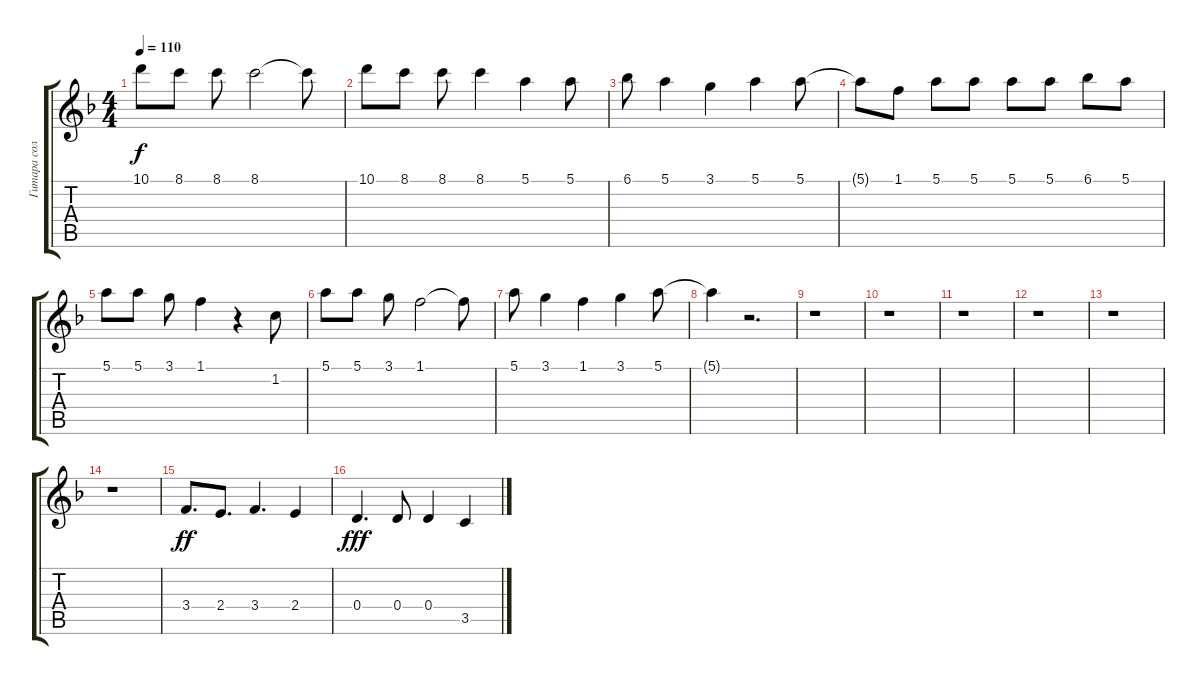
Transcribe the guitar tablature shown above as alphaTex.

\track ("Гитара соло" "Гитара сол") {instrument acousticguitarnylon}
\staff {score tabs}
\tuning (E4 B3 G3 D3 A2 E2) {hide}
\ts (4 4)
\tempo 110
\clef g2
\ks f
10.1{t}.8{dy f} 8.1.8 8.1.8 8.1.2 8.1{t}.8 |
10.1.8 8.1.8 8.1.8 8.1.4 5.1.4 5.1.8 |
6.1.8 5.1.4 3.1.4 5.1.4 5.1.8 |
5.1{t}.8 1.1.8 5.1.8 5.1.8 5.1.8 5.1.8 6.1.8 5.1.8 |
5.1.8 5.1.8 3.1.8 1.1.4 r.4 1.2.8 |
5.1.8 5.1.8 3.1.8 1.1.2 1.1{t}.8 |
5.1.8 3.1.4 1.1.4 3.1.4 5.1.8 |
5.1{t}.4 r.2{d} |
r.1 |
r.1 |
r.1 |
r.1 |
r.1 |
r.1 |
3.4.8{d dy ff} 2.4.8{d} 3.4.4{d} 2.4.4 |
0.4.4{d dy fff} 0.4.8 0.4.4 3.5.4
